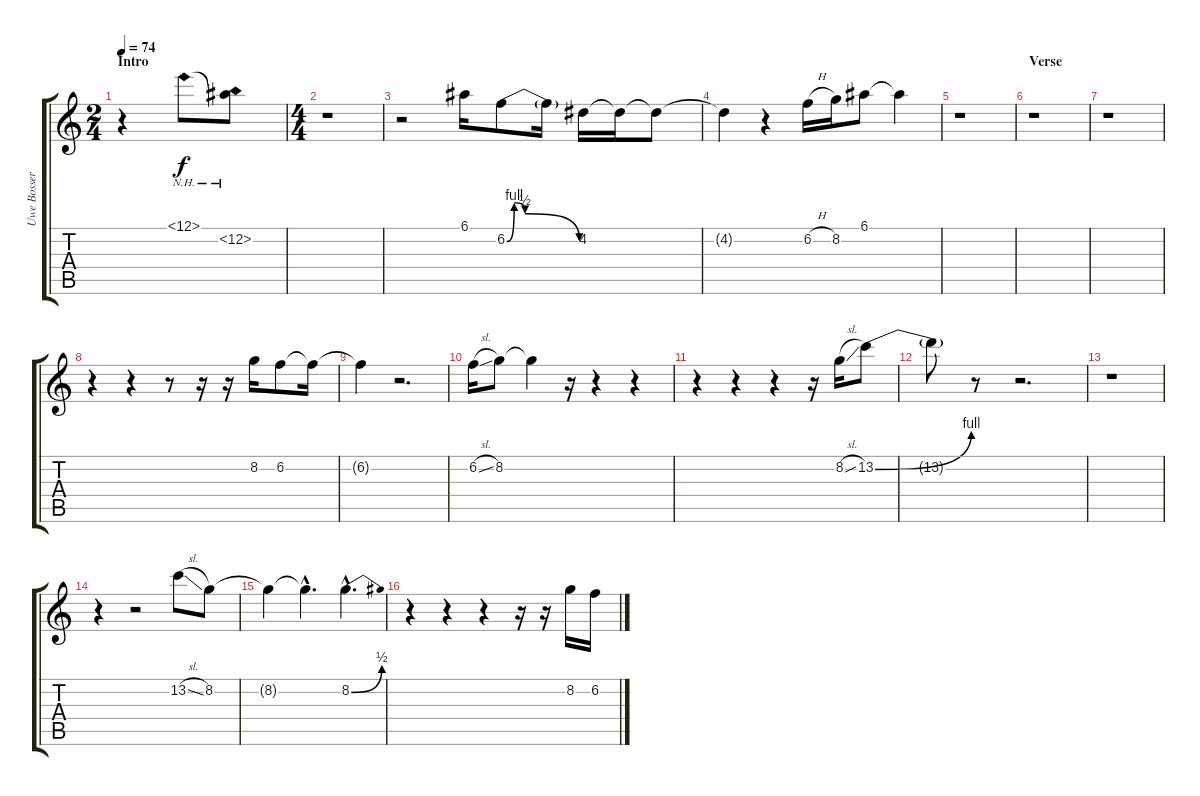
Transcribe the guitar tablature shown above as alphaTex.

\track ("Uwe Bossert" "Uwe Bosser") {instrument acousticguitarnylon}
\staff {score tabs}
\tuning (E4 B3 G3 D3 A2 E2) {hide}
\ts (2 4)
\section ("" "Intro")
\tempo 74
\clef g2
\ks c
r.4{dy f instrument acousticguitarnylon} 6.1{nh}.8 (6.1{t} 6.2{nh}).8 |
\ts (4 4)
r.1 |
r.2 6.1.16 6.2{be (custom 0 0 6 4 15 2 60 0)}.8 6.2{t}.16 4.2.16 4.2{t}.16 4.2{t}.8 |
4.2{t}.4 r.4 6.2{h}.16 8.2.16 6.1.8 6.1{t}.4 |
r.1 |
\section ("" "Verse")
r.1 |
r.1 |
r.4 r.4 r.8 r.16 r.16 8.2.16 6.2.8 6.2{t}.16 |
6.2{t}.4 r.2{d} |
6.2{sl}.16 8.2.8 8.2{t}.4 r.16 r.4 r.4 |
r.4 r.4 r.4 r.16 8.2{sl}.16 13.2{be (bend 0 0 60 4)}.8 |
13.2{t}.8 r.8 r.2{d} |
r.1 |
r.4 r.2 13.2{sl}.8 8.2.8 |
8.2{t}.4 8.2{hac t}.4{d} 8.2{be (bend 0 0 60 2) hac}.4{d} |
r.4 r.4 r.4 r.16 r.16 8.2.16 6.2.16
